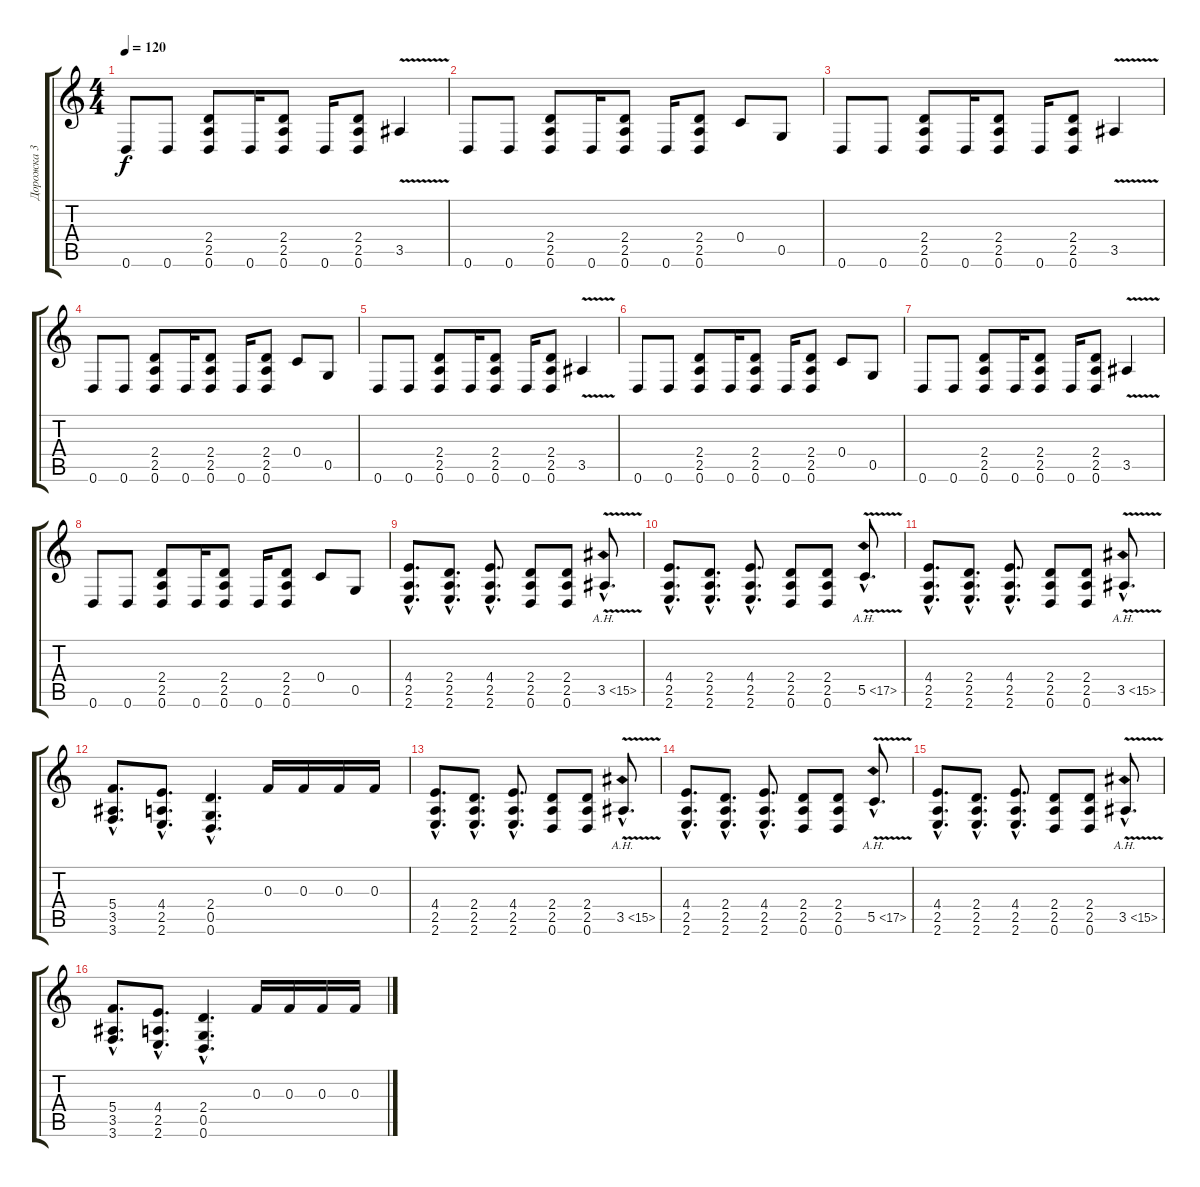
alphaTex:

\track ("Дорожка 3" "Дорожка 3") {instrument distortionguitar}
\staff {score tabs}
\tuning (D4 A3 F3 C3 G2 D2) {hide}
\ts (4 4)
\tempo 120
\clef g2
\ks c
0.6.8{dy f} 0.6.8 (2.4 2.5 0.6).8 0.6.16 (2.4 2.5 0.6).8 0.6.16 (2.4 2.5 0.6).8 3.5{v}.4 |
0.6.8 0.6.8 (2.4 2.5 0.6).8 0.6.16 (2.4 2.5 0.6).8 0.6.16 (2.4 2.5 0.6).8 0.4.8 0.5.8 |
0.6.8 0.6.8 (2.4 2.5 0.6).8 0.6.16 (2.4 2.5 0.6).8 0.6.16 (2.4 2.5 0.6).8 3.5{v}.4 |
0.6.8 0.6.8 (2.4 2.5 0.6).8 0.6.16 (2.4 2.5 0.6).8 0.6.16 (2.4 2.5 0.6).8 0.4.8 0.5.8 |
0.6.8 0.6.8 (2.4 2.5 0.6).8 0.6.16 (2.4 2.5 0.6).8 0.6.16 (2.4 2.5 0.6).8 3.5{v}.4 |
0.6.8 0.6.8 (2.4 2.5 0.6).8 0.6.16 (2.4 2.5 0.6).8 0.6.16 (2.4 2.5 0.6).8 0.4.8 0.5.8 |
0.6.8 0.6.8 (2.4 2.5 0.6).8 0.6.16 (2.4 2.5 0.6).8 0.6.16 (2.4 2.5 0.6).8 3.5{v}.4 |
0.6.8 0.6.8 (2.4 2.5 0.6).8 0.6.16 (2.4 2.5 0.6).8 0.6.16 (2.4 2.5 0.6).8 0.4.8 0.5.8 |
(4.4{hac} 2.5{hac} 2.6{hac}).8{d} (2.4{hac} 2.5{hac} 2.6{hac}).8{d} (4.4{hac} 2.5{hac} 2.6{hac}).8{d} (2.4 2.5 0.6).8 (2.4 2.5 0.6).8 3.5{ah 12 v hac}.8{d} |
(4.4{hac} 2.5{hac} 2.6{hac}).8{d} (2.4{hac} 2.5{hac} 2.6{hac}).8{d} (4.4{hac} 2.5{hac} 2.6{hac}).8{d} (2.4 2.5 0.6).8 (2.4 2.5 0.6).8 5.5{ah 12 v hac}.8{d} |
(4.4{hac} 2.5{hac} 2.6{hac}).8{d} (2.4{hac} 2.5{hac} 2.6{hac}).8{d} (4.4{hac} 2.5{hac} 2.6{hac}).8{d} (2.4 2.5 0.6).8 (2.4 2.5 0.6).8 3.5{ah 12 v hac}.8{d} |
(5.4{hac} 3.5{hac} 3.6{hac}).8{d} (4.4{hac} 2.5{hac} 2.6{hac}).8{d} (2.4{hac} 0.5{hac} 0.6{hac}).4{d} 0.3.16 0.3.16 0.3.16 0.3.16 |
(4.4{hac} 2.5{hac} 2.6{hac}).8{d} (2.4{hac} 2.5{hac} 2.6{hac}).8{d} (4.4{hac} 2.5{hac} 2.6{hac}).8{d} (2.4 2.5 0.6).8 (2.4 2.5 0.6).8 3.5{ah 12 v hac}.8{d} |
(4.4{hac} 2.5{hac} 2.6{hac}).8{d} (2.4{hac} 2.5{hac} 2.6{hac}).8{d} (4.4{hac} 2.5{hac} 2.6{hac}).8{d} (2.4 2.5 0.6).8 (2.4 2.5 0.6).8 5.5{ah 12 v hac}.8{d} |
(4.4{hac} 2.5{hac} 2.6{hac}).8{d} (2.4{hac} 2.5{hac} 2.6{hac}).8{d} (4.4{hac} 2.5{hac} 2.6{hac}).8{d} (2.4 2.5 0.6).8 (2.4 2.5 0.6).8 3.5{ah 12 v hac}.8{d} |
(5.4{hac} 3.5{hac} 3.6{hac}).8{d} (4.4{hac} 2.5{hac} 2.6{hac}).8{d} (2.4{hac} 0.5{hac} 0.6{hac}).4{d} 0.3.16 0.3.16 0.3.16 0.3.16
